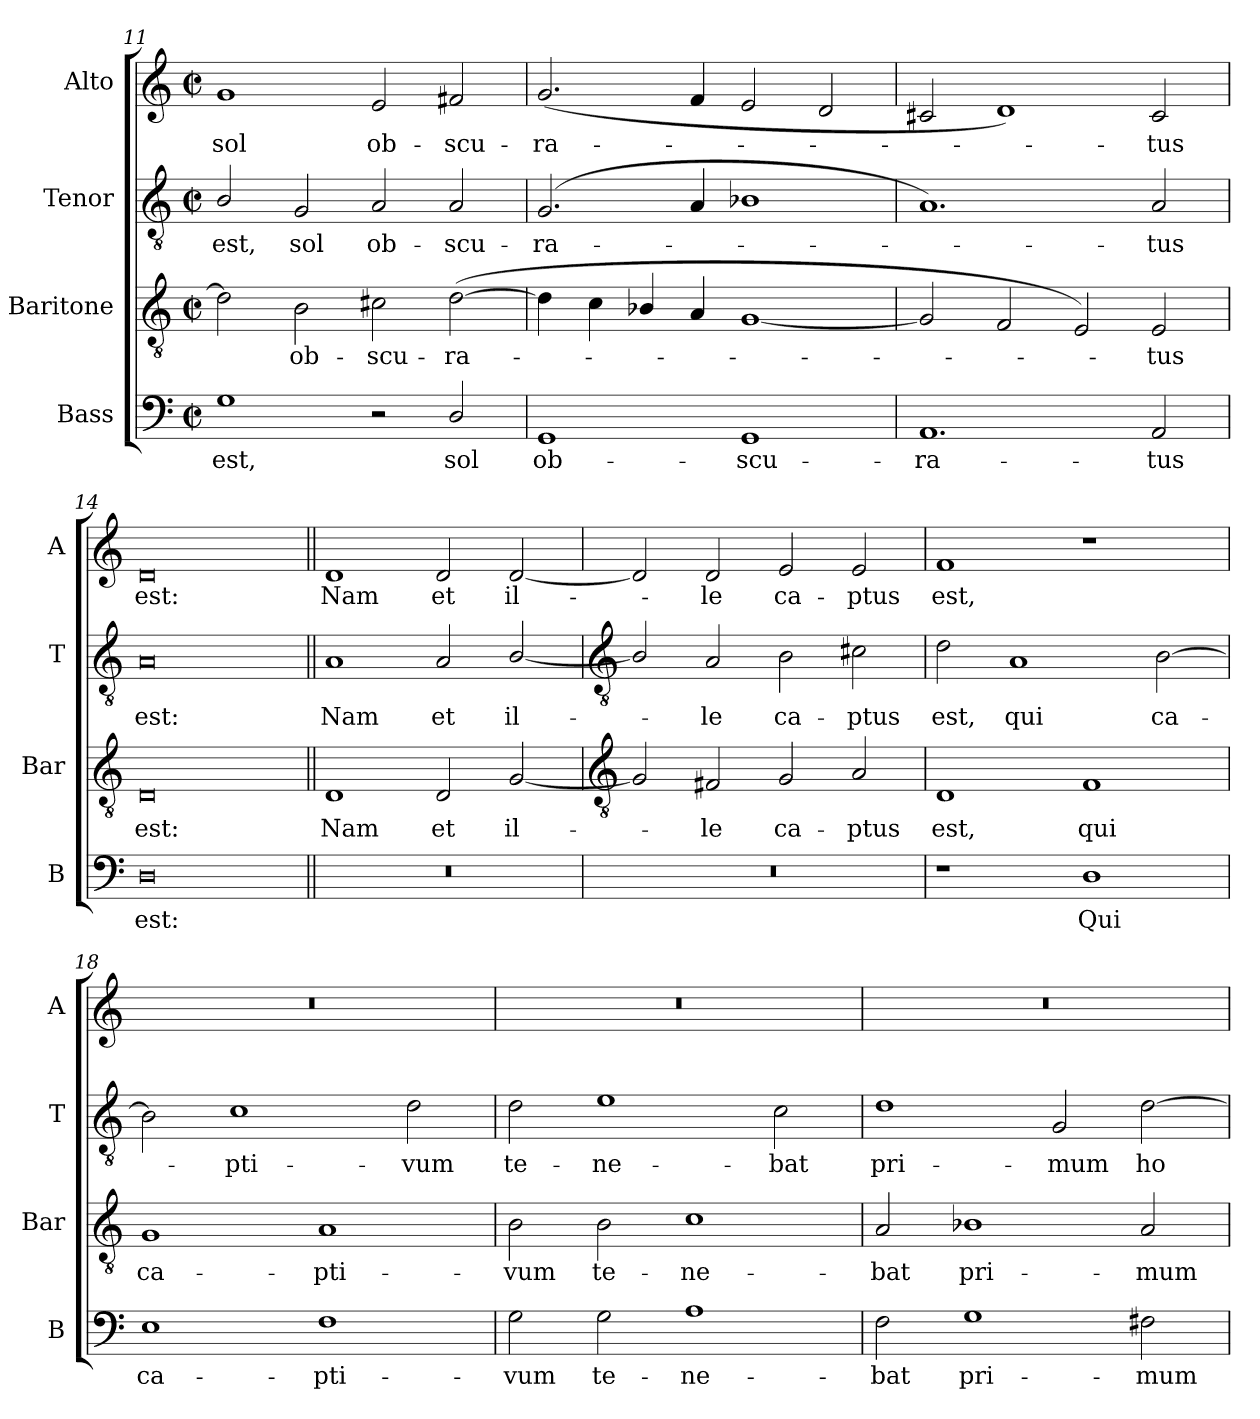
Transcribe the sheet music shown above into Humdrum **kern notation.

**kern	**text	**kern	**text	**kern	**text	**kern	**text
*part4	*part4	*part3	*part3	*part2	*part2	*part1	*part1
*staff4	*staff4	*staff3	*staff3	*staff2	*staff2	*staff1	*staff1
*I"Bass	*	*I"Baritone	*	*I"Tenor	*	*I"Alto	*
*I'B	*	*I'Bar	*	*I'T	*	*I'A	*
*clefF4	*	*clefGv2	*	*clefGv2	*	*clefG2	*
*k[]	*	*k[]	*	*k[]	*	*k[]	*
*C:	*	*C:	*	*C:	*	*C:	*
*M4/2	*	*M4/2	*	*M4/2	*	*M4/2	*
*met(c|)	*	*met(c|)	*	*met(c|)	*	*met(c|)	*
=11	=11	=11	=11	=11	=11	=11	=11
!	!LO:LY:b	!	!	!	!LO:LY:b	!	!LO:LY:b
1G	est,	2d]	.	2B/	est,	1g	sol
!	!	!	!LO:LY:b	!	!LO:LY:b	!	!
.	.	2B	ob-	2G	sol	.	.
!	!	!	!LO:LY:b	!	!LO:LY:b	!	!LO:LY:b
2r	.	2c#X	-scu-	2A	ob-	2e	ob-
!	!LO:LY:b	!	!LO:LY:b	!	!LO:LY:b	!	!LO:LY:b
2D/	sol	(<[2d	-ra-	2A	-scu-	2f#X	-scu-
=12	=12	=12	=12	=12	=12	=12	=12
!	!LO:LY:b	!	!	!	!LO:LY:b	!	!LO:LY:b
1GG	ob-	4d]	.	(<2.G	-ra-	(<2.g	-ra-
.	.	4c	.	.	.	.	.
.	.	4B-X/	.	.	.	.	.
.	.	4A	.	4A	.	4f/	.
!	!LO:LY:b	!	!	!	!	!	!
1GG	-scu-	[1G	.	1B-X	.	2e	.
.	.	.	.	.	.	2d	.
=13	=13	=13	=13	=13	=13	=13	=13
!	!LO:LY:b	!	!	!	!	!	!
1.AA	-ra-	2G]	.	1.A)	.	2c#X	.
.	.	2F	.	.	.	1d)	.
.	.	2E)	.	.	.	.	.
!	!LO:LY:b	!	!LO:LY:b	!	!LO:LY:b	!	!LO:LY:b
2AA	-tus	2E	tus	2A	tus	2c#	tus
=14	=14	=14	=14	=14	=14	=14	=14
!	!LO:LY:b	!	!LO:LY:b	!	!LO:LY:b	!	!LO:LY:b
0D	est:	0D	est:	0A	est:	0d	est:
=15||	=15||	=15||	=15||	=15||	=15||	=15||	=15||
!	!	!	!LO:LY:b	!	!LO:LY:b	!	!LO:LY:b
0r	.	1D	Nam	1A	Nam	1d	Nam
!	!	!	!LO:LY:b	!	!LO:LY:b	!	!LO:LY:b
.	.	2D	et	2A	et	2d	et
!	!	!	!LO:LY:b	!	!LO:LY:b	!	!LO:LY:b
.	.	[2G	il-	[2B/	il-	[2d	il-
!!LO:LB:g=z
=16	=16	=16	=16	=16	=16	=16	=16
*	*	*clefGv2	*	*clefGv2	*	*	*
0r	.	2G]	.	2B/]	.	2d]	.
!	!	!	!LO:LY:b	!	!LO:LY:b	!	!LO:LY:b
.	.	2F#X	le	2A	le	2d	le
!	!	!	!LO:LY:b	!	!LO:LY:b	!	!LO:LY:b
.	.	2G	ca-	2B	ca-	2e	ca-
!	!	!	!LO:LY:b	!	!LO:LY:b	!	!LO:LY:b
.	.	2A	-ptus	2c#X	-ptus	2e	-ptus
=17	=17	=17	=17	=17	=17	=17	=17
!	!	!	!LO:LY:b	!	!LO:LY:b	!	!LO:LY:b
1r	.	1D	est,	2d	est,	1f	est,
!	!	!	!	!	!LO:LY:b	!	!
.	.	.	.	1A	qui	.	.
!	!LO:LY:b	!	!LO:LY:b	!	!	!	!
1D	Qui	1F	qui	.	.	1r	.
!	!	!	!	!	!LO:LY:b	!	!
.	.	.	.	[2B	ca-	.	.
=18	=18	=18	=18	=18	=18	=18	=18
!	!LO:LY:b	!	!LO:LY:b	!	!	!	!
1E	ca-	1G	ca-	2B]	.	0r	.
!	!	!	!	!	!LO:LY:b	!	!
.	.	.	.	1c	pti-	.	.
!	!LO:LY:b	!	!LO:LY:b	!	!	!	!
1F	-pti-	1A	-pti-	.	.	.	.
!	!	!	!	!	!LO:LY:b	!	!
.	.	.	.	2d	-vum	.	.
=19	=19	=19	=19	=19	=19	=19	=19
!	!LO:LY:b	!	!LO:LY:b	!	!LO:LY:b	!	!
2G	-vum	2B	-vum	2d	te-	0r	.
!	!LO:LY:b	!	!LO:LY:b	!	!LO:LY:b	!	!
2G	te-	2B	te-	1e	-ne-	.	.
!	!LO:LY:b	!	!LO:LY:b	!	!	!	!
1A	-ne-	1c	-ne-	.	.	.	.
!	!	!	!	!	!LO:LY:b	!	!
.	.	.	.	2c	-bat	.	.
=20	=20	=20	=20	=20	=20	=20	=20
!	!LO:LY:b	!	!LO:LY:b	!	!LO:LY:b	!	!
2F	-bat	2A	-bat	1d	pri-	0r	.
!	!LO:LY:b	!	!LO:LY:b	!	!	!	!
1G	pri-	1B-X	pri-	.	.	.	.
!	!	!	!	!	!LO:LY:b	!	!
.	.	.	.	2G	-mum	.	.
!	!LO:LY:b	!	!LO:LY:b	!	!LO:LY:b	!	!
2F#X	-mum	2A	-mum	[2d	ho-	.	.
=	=	=	=	=	=	=	=
*-	*-	*-	*-	*-	*-	*-	*-
